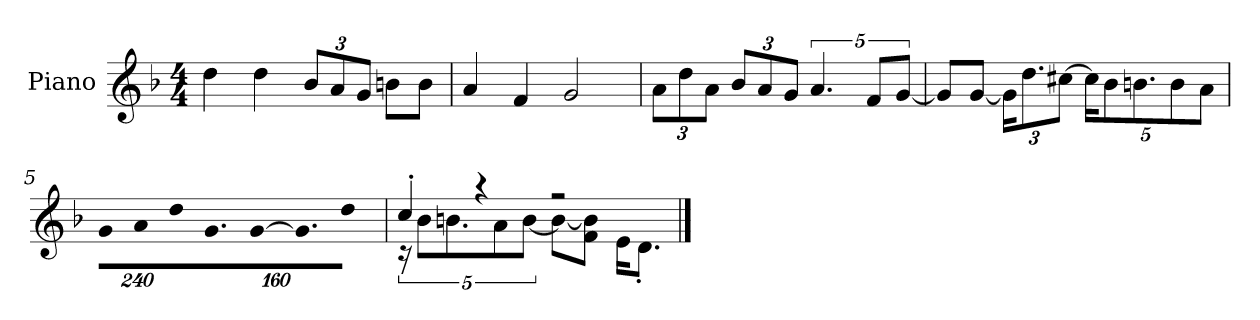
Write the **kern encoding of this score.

**kern
*part1
*staff1
*I"Piano
*I'P-no
*clefG2
*k[b-]
*M4/4
*MM90
=1
4dd\
4dd\
*Xbrackettup
12b-/L
12a/
12g/J
8bn\L
8b\J
=2
4a/
4f/
2g/
=3
12a\L
12dd\
12a\J
12b-/L
12a/
12g/J
*brackettup
5.a/
10f/L
[10g/J
=4
8g/L]
[8g/J
*Xbrackettup
24g\KL]
12.dd\
[12cc#X\J
20cc#\KL]
10b-\
10.bn\
10b\
10a\J
!!LO:LB:g=z
=5
!LO:N:vis=8
960%137g\L
!LO:N:vis=8
960%137a\
!LO:N:vis=8
960%137dd\
!LO:N:vis=8.
640%137g\
!LO:N:vis=16
[1920%137g\K
!LO:N:vis=8.
640%137g\]
!LO:N:vis=16
1920%137dd\Jk
=6
*^
*	*brackettup
4cc'/	20r
.	10b-\L
.	10.bn\
4r	.
.	10a\
.	[10b\J
2r	8b\L_
.	8f\ 8b\]J
.	16e\KL
.	8.d'\J
*v	*v
==
*-
